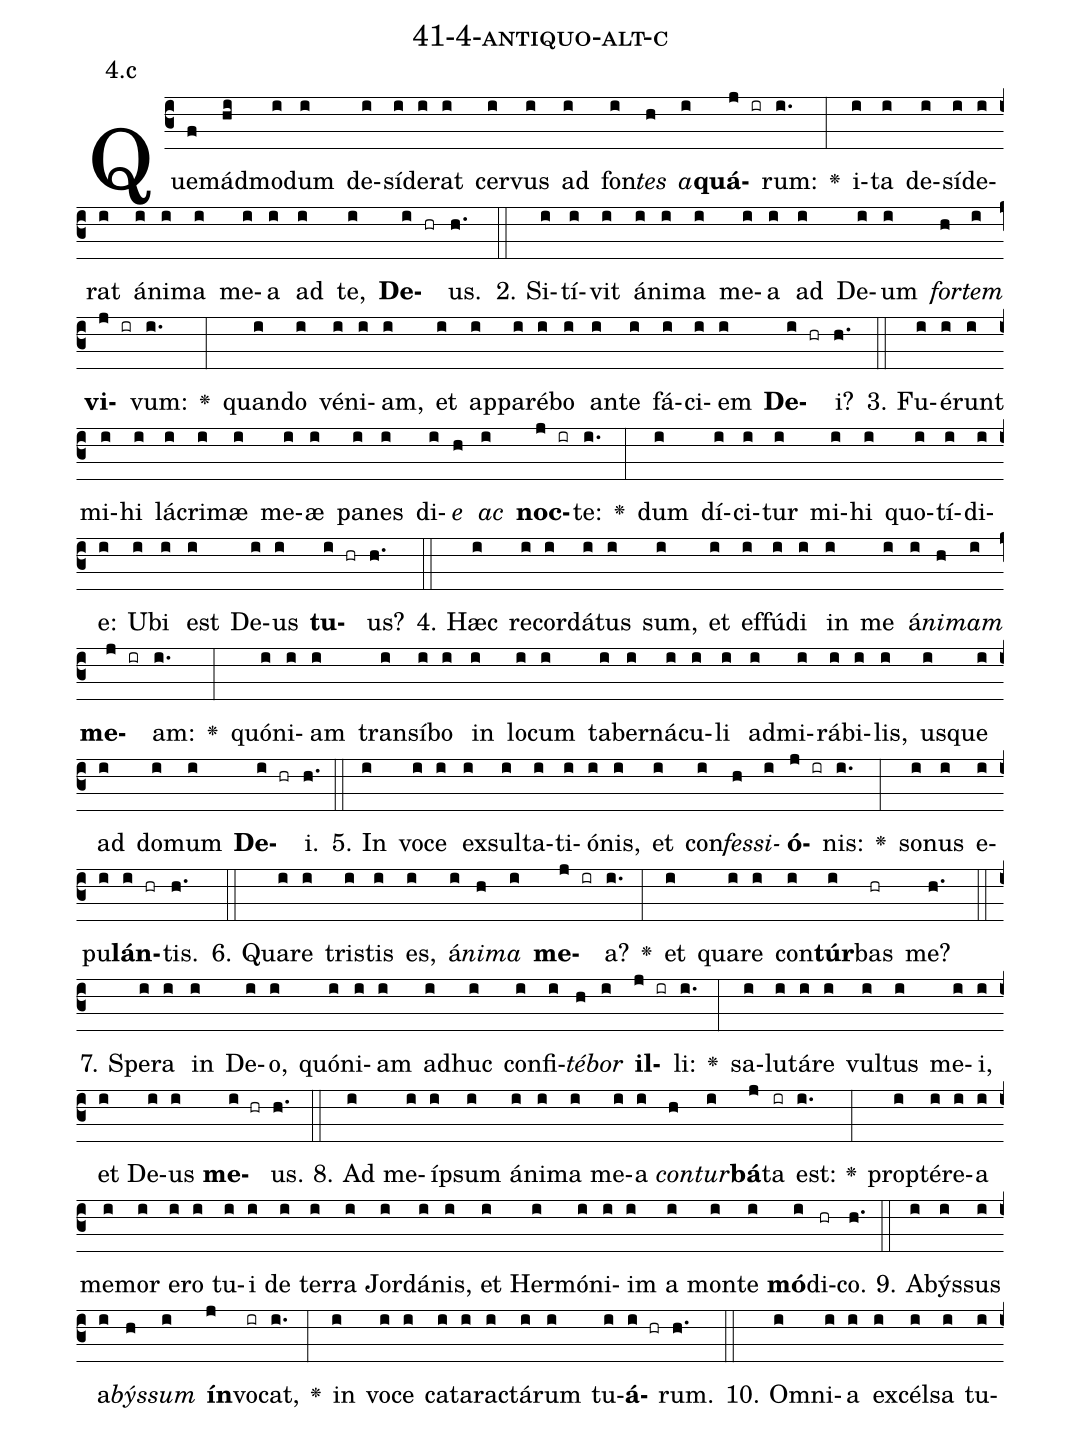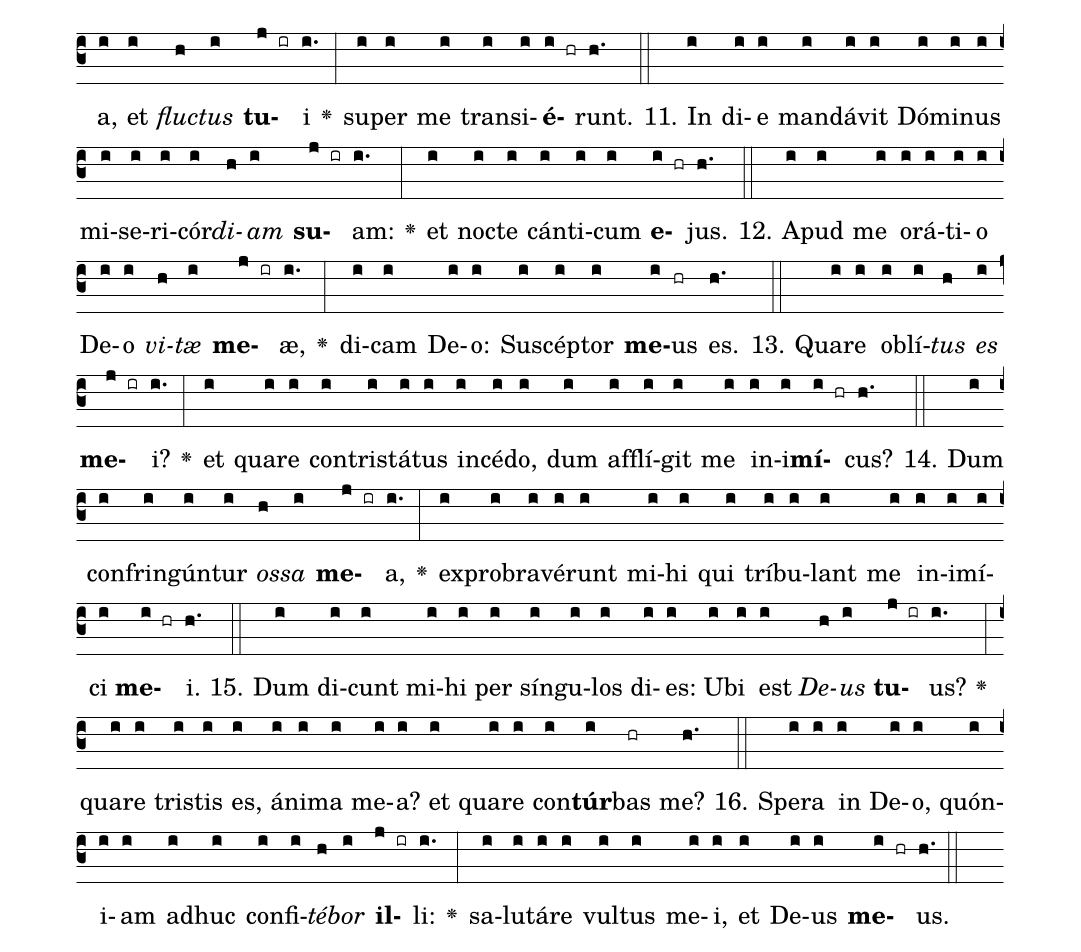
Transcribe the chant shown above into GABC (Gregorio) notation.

name: 41-4-antiquo-alt-c;
annotation: 4.c;
%%
(c3)Quem(f)ád(hi)mo(i)dum(i) de(i)sí(i)de(i)rat(i) cer(i)vus(i) ad(i) fon(i)<i>tes</i>(h) <i>a</i>(i)<b>quá</b>(j ir)rum:(i.) <v>\greheightstar</v>(:) i(i)ta(i) de(i)sí(i)de(i)rat(i) á(i)ni(i)ma(i) me(i)a(i) ad(i) te,(i) <b>De</b>(i hr)us.(h.) (::)
2. Si(i)tí(i)vit(i) á(i)ni(i)ma(i) me(i)a(i) ad(i) De(i)um(i) <i>for</i>(h)<i>tem</i>(i) <b>vi</b>(j ir)vum:(i.) <v>\greheightstar</v>(:) quan(i)do(i) vé(i)ni(i)am,(i) et(i) ap(i)pa(i)ré(i)bo(i) an(i)te(i) fá(i)ci(i)em(i) <b>De</b>(i hr)i?(h.) (::)
3. Fu(i)é(i)runt(i) mi(i)hi(i) lá(i)cri(i)mæ(i) me(i)æ(i) pa(i)nes(i) di(i)<i>e</i>(h) <i>ac</i>(i) <b>noc</b>(j ir)te:(i.) <v>\greheightstar</v>(:) dum(i) dí(i)ci(i)tur(i) mi(i)hi(i) quo(i)tí(i)di(i)e:(i) U(i)bi(i) est(i) De(i)us(i) <b>tu</b>(i hr)us?(h.) (::)
4. Hæc(i) re(i)cor(i)dá(i)tus(i) sum,(i) et(i) ef(i)fú(i)di(i) in(i) me(i) á(i)<i>ni</i>(h)<i>mam</i>(i) <b>me</b>(j ir)am:(i.) <v>\greheightstar</v>(:) quón(i)i(i)am(i) trans(i)í(i)bo(i) in(i) lo(i)cum(i) ta(i)ber(i)ná(i)cu(i)li(i) ad(i)mi(i)rá(i)bi(i)lis,(i) us(i)que(i) ad(i) do(i)mum(i) <b>De</b>(i hr)i.(h.) (::)
5. In(i) vo(i)ce(i) ex(i)sul(i)ta(i)ti(i)ó(i)nis,(i) et(i) con(i)<i>fes</i>(h)<i>si</i>(i)<b>ó</b>(j ir)nis:(i.) <v>\greheightstar</v>(:) so(i)nus(i) e(i)pu(i)<b>lán</b>(i hr)tis.(h.) (::)
6. Qua(i)re(i) tris(i)tis(i) es,(i) á(i)<i>ni</i>(h)<i>ma</i>(i) <b>me</b>(j ir)a?(i.) <v>\greheightstar</v>(:) et(i) qua(i)re(i) con(i)<b>túr</b>(i)bas(hr) me?(h.) (::)
7. Spe(i)ra(i) in(i) De(i)o,(i) quón(i)i(i)am(i) ad(i)huc(i) con(i)fi(i)<i>té</i>(h)<i>bor</i>(i) <b>il</b>(j ir)li:(i.) <v>\greheightstar</v>(:) sa(i)lu(i)tá(i)re(i) vul(i)tus(i) me(i)i,(i) et(i) De(i)us(i) <b>me</b>(i hr)us.(h.) (::)
8. Ad(i) me(i)íp(i)sum(i) á(i)ni(i)ma(i) me(i)a(i) <i>con</i>(h)<i>tur</i>(i)<b>bá</b>(j)ta(ir) est:(i.) <v>\greheightstar</v>(:) prop(i)tér(i)e(i)a(i) me(i)mor(i) e(i)ro(i) tu(i)i(i) de(i) ter(i)ra(i) Jor(i)dá(i)nis,(i) et(i) Her(i)mó(i)ni(i)im(i) a(i) mon(i)te(i) <b>mó</b>(i)di(hr)co.(h.) (::)
9. A(i)býs(i)sus(i) a(i)<i>býs</i>(h)<i>sum</i>(i) <b>ín</b>(j)vo(ir)cat,(i.) <v>\greheightstar</v>(:) in(i) vo(i)ce(i) ca(i)ta(i)rac(i)tá(i)rum(i) tu(i)<b>á</b>(i hr)rum.(h.) (::)
10. Om(i)ni(i)a(i) ex(i)cél(i)sa(i) tu(i)a,(i) et(i) <i>fluc</i>(h)<i>tus</i>(i) <b>tu</b>(j ir)i(i.) <v>\greheightstar</v>(:) su(i)per(i) me(i) trans(i)i(i)<b>é</b>(i hr)runt.(h.) (::)
11. In(i) di(i)e(i) man(i)dá(i)vit(i) Dó(i)mi(i)nus(i) mi(i)se(i)ri(i)cór(i)<i>di</i>(h)<i>am</i>(i) <b>su</b>(j ir)am:(i.) <v>\greheightstar</v>(:) et(i) noc(i)te(i) cán(i)ti(i)cum(i) <b>e</b>(i hr)jus.(h.) (::)
12. A(i)pud(i) me(i) o(i)rá(i)ti(i)o(i) De(i)o(i) <i>vi</i>(h)<i>tæ</i>(i) <b>me</b>(j ir)æ,(i.) <v>\greheightstar</v>(:) di(i)cam(i) De(i)o:(i) Su(i)scép(i)tor(i) <b>me</b>(i)us(hr) es.(h.) (::)
13. Qua(i)re(i) ob(i)lí(i)<i>tus</i>(h) <i>es</i>(i) <b>me</b>(j ir)i?(i.) <v>\greheightstar</v>(:) et(i) qua(i)re(i) con(i)tris(i)tá(i)tus(i) in(i)cé(i)do,(i) dum(i) af(i)flí(i)git(i) me(i) in(i)i(i)<b>mí</b>(i hr)cus?(h.) (::)
14. Dum(i) con(i)frin(i)gún(i)tur(i) <i>os</i>(h)<i>sa</i>(i) <b>me</b>(j ir)a,(i.) <v>\greheightstar</v>(:) ex(i)pro(i)bra(i)vé(i)runt(i) mi(i)hi(i) qui(i) trí(i)bu(i)lant(i) me(i) in(i)i(i)mí(i)ci(i) <b>me</b>(i hr)i.(h.) (::)
15. Dum(i) di(i)cunt(i) mi(i)hi(i) per(i) sín(i)gu(i)los(i) di(i)es:(i) U(i)bi(i) est(i) <i>De</i>(h)<i>us</i>(i) <b>tu</b>(j ir)us?(i.) <v>\greheightstar</v>(:) qua(i)re(i) tris(i)tis(i) es,(i) á(i)ni(i)ma(i) me(i)a?(i) et(i) qua(i)re(i) con(i)<b>túr</b>(i)bas(hr) me?(h.) (::)
16. Spe(i)ra(i) in(i) De(i)o,(i) quón(i)i(i)am(i) ad(i)huc(i) con(i)fi(i)<i>té</i>(h)<i>bor</i>(i) <b>il</b>(j ir)li:(i.) <v>\greheightstar</v>(:) sa(i)lu(i)tá(i)re(i) vul(i)tus(i) me(i)i,(i) et(i) De(i)us(i) <b>me</b>(i hr)us.(h.) (::)
